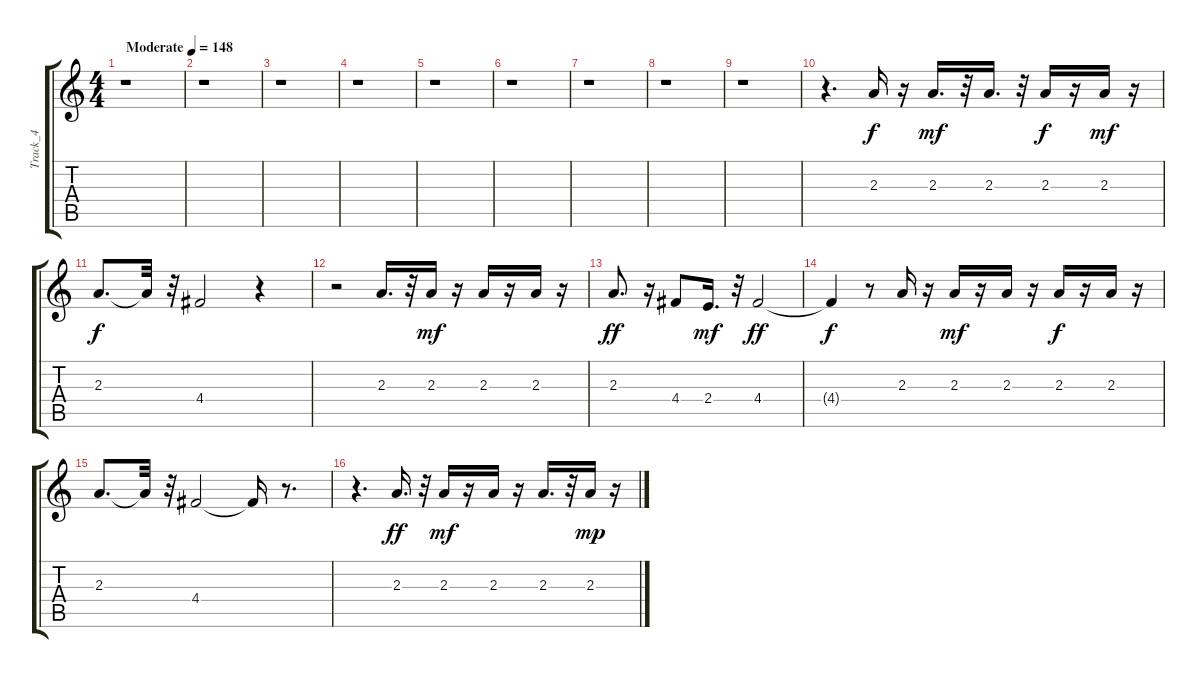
\track ("Track_4" "Track_4") {instrument electricguitarjazz}
\staff {score tabs}
\tuning (E4 B3 G3 D3 A2 E2) {hide}
\ts (4 4)
\tempo (148 "Moderate")
\clef g2
\ks c
r.1{dy f instrument electricguitarjazz} |
r.1 |
r.1 |
r.1 |
r.1 |
r.1 |
r.1 |
r.1 |
r.1 |
r.4{d} 2.3.16 r.16 2.3.16{d dy mf} r.32 2.3.16{d} r.32 2.3.16{dy f} r.16 2.3.16{dy mf} r.16 |
2.3.8{d dy f} 2.3{t}.32 r.32 4.4.2 r.4 |
r.2 2.3.16{d} r.32 2.3.16{dy mf} r.16 2.3.16 r.16 2.3.16 r.16 |
2.3.8{d dy ff} r.16 4.4.8 2.4.16{d dy mf} r.32 4.4.2{dy ff} |
4.4{t}.4{dy f} r.8 2.3.16 r.16 2.3.16{dy mf} r.16 2.3.16 r.16 2.3.16{dy f} r.16 2.3.16 r.16 |
2.3.8{d} 2.3{t}.32 r.32 4.4.2 4.4{t}.16 r.8{d} |
r.4{d} 2.3.16{d dy ff} r.32 2.3.16{dy mf} r.16 2.3.16 r.16 2.3.16{d} r.32 2.3.16{dy mp} r.16
